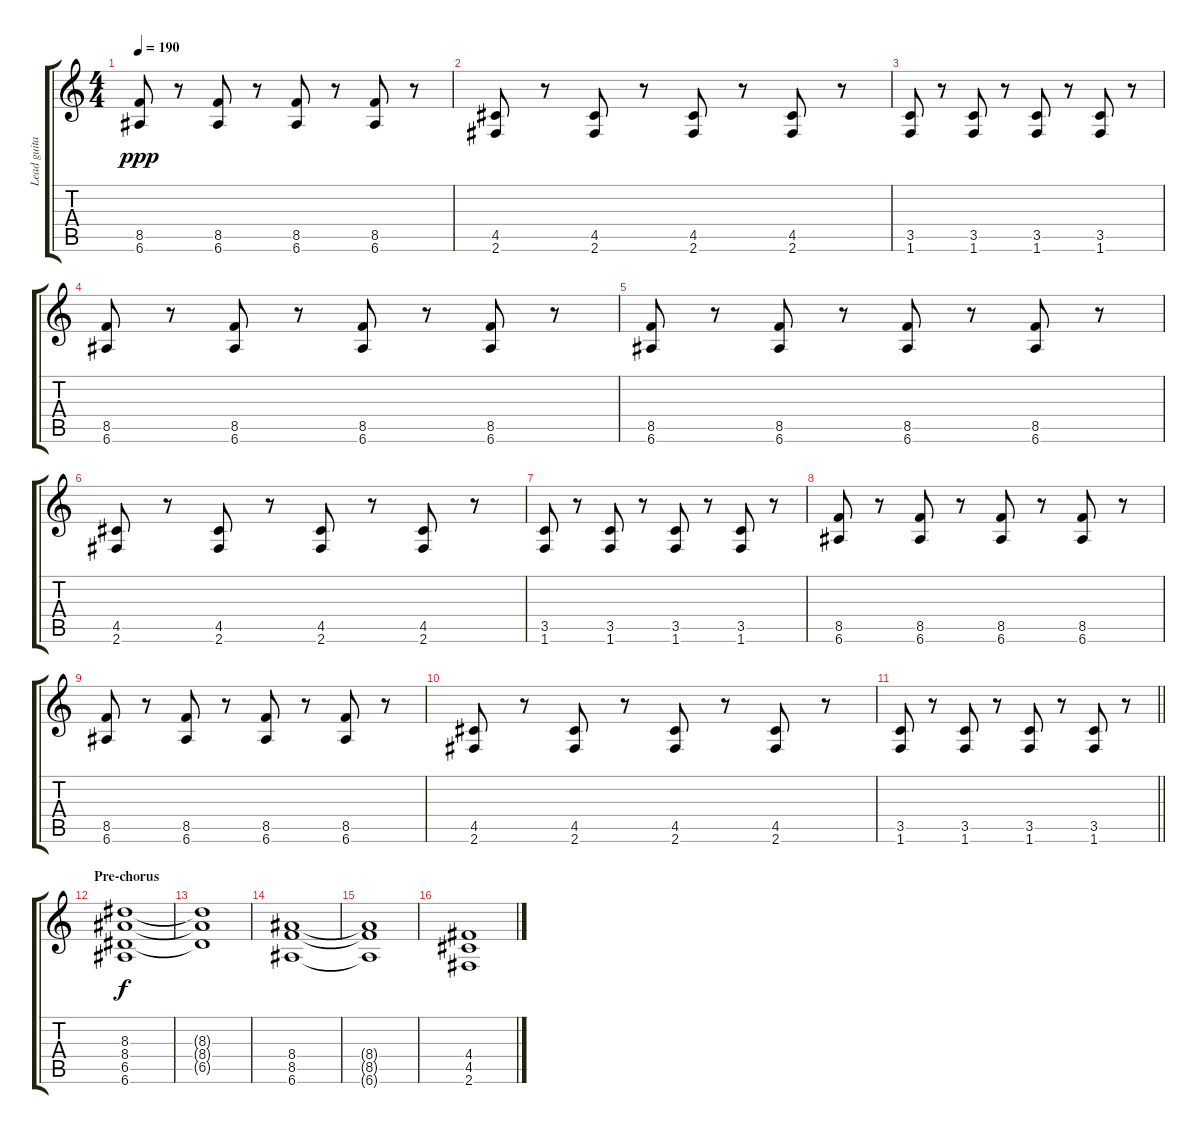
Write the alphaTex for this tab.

\track ("Lead guitar" "Lead guita") {instrument overdrivenguitar}
\staff {score tabs}
\tuning (E4 B3 G3 D3 A2 E2) {hide}
\ts (4 4)
\tempo 190
\clef g2
\ks c
(8.5 6.6).8{dy ppp} r.8 (8.5 6.6).8 r.8 (8.5 6.6).8 r.8 (8.5 6.6).8 r.8 |
(4.5 2.6).8 r.8 (4.5 2.6).8 r.8 (4.5 2.6).8 r.8 (4.5 2.6).8 r.8 |
(3.5 1.6).8 r.8 (3.5 1.6).8 r.8 (3.5 1.6).8 r.8 (3.5 1.6).8 r.8 |
(8.5 6.6).8 r.8 (8.5 6.6).8 r.8 (8.5 6.6).8 r.8 (8.5 6.6).8 r.8 |
(8.5 6.6).8 r.8 (8.5 6.6).8 r.8 (8.5 6.6).8 r.8 (8.5 6.6).8 r.8 |
(4.5 2.6).8 r.8 (4.5 2.6).8 r.8 (4.5 2.6).8 r.8 (4.5 2.6).8 r.8 |
(3.5 1.6).8 r.8 (3.5 1.6).8 r.8 (3.5 1.6).8 r.8 (3.5 1.6).8 r.8 |
(8.5 6.6).8 r.8 (8.5 6.6).8 r.8 (8.5 6.6).8 r.8 (8.5 6.6).8 r.8 |
(8.5 6.6).8 r.8 (8.5 6.6).8 r.8 (8.5 6.6).8 r.8 (8.5 6.6).8 r.8 |
(4.5 2.6).8 r.8 (4.5 2.6).8 r.8 (4.5 2.6).8 r.8 (4.5 2.6).8 r.8 |
\barLineRight lightlight
(3.5 1.6).8 r.8 (3.5 1.6).8 r.8 (3.5 1.6).8 r.8 (3.5 1.6).8 r.8 |
\section ("" "Pre-chorus")
(8.3 8.4 6.5 6.6).1{dy f} |
(8.3{t} 8.4{t} 6.5{t}).1 |
(8.4 8.5 6.6).1 |
(8.4{t} 8.5{t} 6.6{t}).1 |
(4.4 4.5 2.6).1
